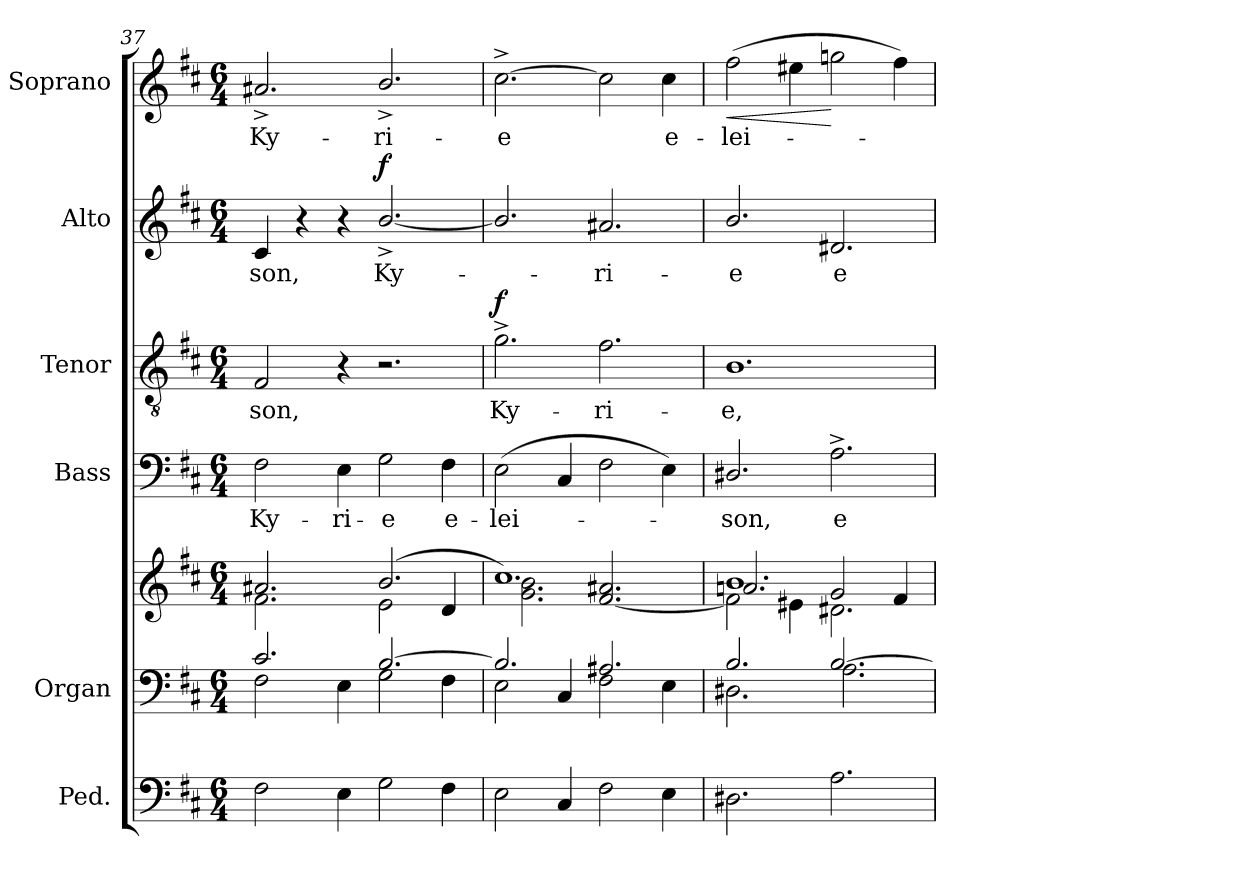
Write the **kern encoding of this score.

**kern	**kern	**kern	**kern	**text	**kern	**text	**dynam	**kern	**text	**dynam	**kern	**text	**dynam
*part6	*part5	*part5	*part4	*part4	*part3	*part3	*part3	*part2	*part2	*part2	*part1	*part1	*part1
*staff7	*staff6	*staff5	*staff4	*staff4	*staff3	*staff3	*staff3	*staff2	*staff2	*staff2	*staff1	*staff1	*staff1
*I"Ped.	*I"Organ	*	*I"Bass	*	*I"Tenor	*	*	*I"Alto	*	*	*I"Soprano	*	*
*	*I'Org.	*	*I'B.	*	*I'T.	*	*	*I'A.	*	*	*I'S.	*	*
*clefF4	*clefF4	*clefG2	*clefF4	*	*clefGv2	*	*	*clefG2	*	*	*clefG2	*	*
*	*	*	*	*	*ITrd7c12	*	*	*	*	*	*	*	*
*k[f#c#]	*k[f#c#]	*k[f#c#]	*k[f#c#]	*	*k[f#c#]	*	*	*k[f#c#]	*	*	*k[f#c#]	*	*
*D:	*D:	*D:	*D:	*	*D:	*	*	*D:	*	*	*D:	*	*
*M6/4	*M6/4	*M6/4	*M6/4	*	*M6/4	*	*	*M6/4	*	*	*M6/4	*	*
=37	=37	=37	=37	=37	=37	=37	=37	=37	=37	=37	=37	=37	=37
*	*^	*^	*	*	*	*	*	*	*	*	*	*	*
!	!	!	!	!	!	!LO:LY:b:color=#000000	!	!	!	!	!	!	!	!	!
!	!	!	!	!	!	!	!	!LO:LY:b:color=#000000	!	!	!	!	!	!	!
!	!	!	!	!	!	!	!	!	!	!	!LO:LY:b:color=#000000	!	!	!	!
!	!	!	!	!	!	!	!	!	!	!	!	!	!	!LO:LY:b:color=#000000	!
2F#i\	2.c#i/	2F#i\	2.a#Xi/	2.f#i\	2F#i\	Ky-	2FF#i/	-son,	.	4c#i/	-son,	.	2.a#X^i/	Ky-	.
.	.	.	.	.	.	.	.	.	.	4r	.	.	.	.	.
!	!	!	!	!	!	!LO:LY:b:color=#000000	!	!	!	!	!	!	!	!	!
4Ei\	.	4Ei\	.	.	4Ei\	-ri-	4r	.	.	4r	.	.	.	.	.
!	!	!	!	!	!	!LO:LY:b:color=#000000	!	!	!	!	!	!	!	!	!
!	!	!	!	!	!	!	!	!	!	!	!LO:LY:b:color=#000000	!	!	!	!
!	!	!	!	!	!	!	!	!	!	!	!	!	!	!LO:LY:b:color=#000000	!
2Gi\	[2.Bi/	2Gi\	(2.bi/	2ei\	2Gi\	-e	2.r	.	.	[2.b^i/	Ky-	f	2.b^i/	-ri-	.
!	!	!	!	!	!	!LO:LY:b:color=#000000	!	!	!	!	!	!	!	!	!
4F#i\	.	4F#i\	.	4di/	4F#i\	e-	.	.	.	.	.	.	.	.	.
=38	=38	=38	=38	=38	=38	=38	=38	=38	=38	=38	=38	=38	=38	=38	=38
!	!	!	!	!	!	!LO:LY:b:color=#000000	!	!	!	!	!	!	!	!	!
!	!	!	!	!	!	!	!	!LO:LY:b:color=#000000	!	!	!	!	!	!	!
!	!	!	!	!	!	!	!	!	!	!	!	!	!	!LO:LY:b:color=#000000	!
2Ei\	2.Bi/]	2Ei\	1.cc#i)	2.gi\ 2.bi	(2Ei\	-lei-	2.G^i\	Ky-	f	2.bi/]	.	.	[2.cc#^i\	-e	.
4C#i/	.	4C#i/	.	.	4C#i/	.	.	.	.	.	.	.	.	.	.
!	!	!	!	!	!	!	!	!LO:LY:b:color=#000000	!	!	!	!	!	!	!
!	!	!	!	!	!	!	!	!	!	!	!LO:LY:b:color=#000000	!	!	!	!
2F#i\	2.A#Xi/	2F#i\	.	[2.f#i/ 2.a#Xi	2F#i\	.	2.F#i\	-ri-	.	2.a#Xi/	-ri-	.	2cc#i\]	.	.
!	!	!	!	!	!	!	!	!	!	!	!	!	!	!LO:LY:b:color=#000000	!
4Ei\	.	4Ei\	.	.	4Ei\)	.	.	.	.	.	.	.	4cc#i\	e-	.
=39	=39	=39	=39	=39	=39	=39	=39	=39	=39	=39	=39	=39	=39	=39	=39
*	*	*	*	*^	*	*	*	*	*	*	*	*	*	*	*
!	!	!	!	!	!	!	!LO:LY:b:color=#000000	!	!	!	!	!	!	!	!	!
!	!	!	!	!	!	!	!	!	!LO:LY:b:color=#000000	!	!	!	!	!	!	!
!	!	!	!	!	!	!	!	!	!	!	!	!LO:LY:b:color=#000000	!	!	!	!
!	!	!	!	!	!	!	!	!	!	!	!	!	!	!	!LO:LY:b:color=#000000	!LO:HP:b
2.D#Xi\	2.Bi/	2.D#Xi\	1.bi	2f#i\]	2.ani/	2.D#Xi/	-son,	1.BBi	-e,	.	2.bi/	-e	.	(2ff#i\	-lei-	<
.	.	.	.	4e#Xi\	.	.	.	.	.	.	.	.	.	4ee#Xi\	.	.
!	!	!	!	!	!	!	!LO:LY:b:color=#000000	!	!	!	!	!	!	!	!	!
!	!	!	!	!	!	!	!	!	!	!	!	!LO:LY:b:color=#000000	!	!	!	!
2.Ai\	[2.Bi/	2.Ai\	.	2.d#Xi\	2gi/	2.A^i\	e-	.	.	.	2.d#Xi/	e-	.	2ggni\	.	[
.	.	.	.	.	4f#i/	.	.	.	.	.	.	.	.	4ff#i\)	.	.
*	*v	*v	*	*	*	*	*	*	*	*	*	*	*	*	*	*
*	*	*v	*v	*v	*	*	*	*	*	*	*	*	*	*	*
=	=	=	=	=	=	=	=	=	=	=	=	=	=
*-	*-	*-	*-	*-	*-	*-	*-	*-	*-	*-	*-	*-	*-
